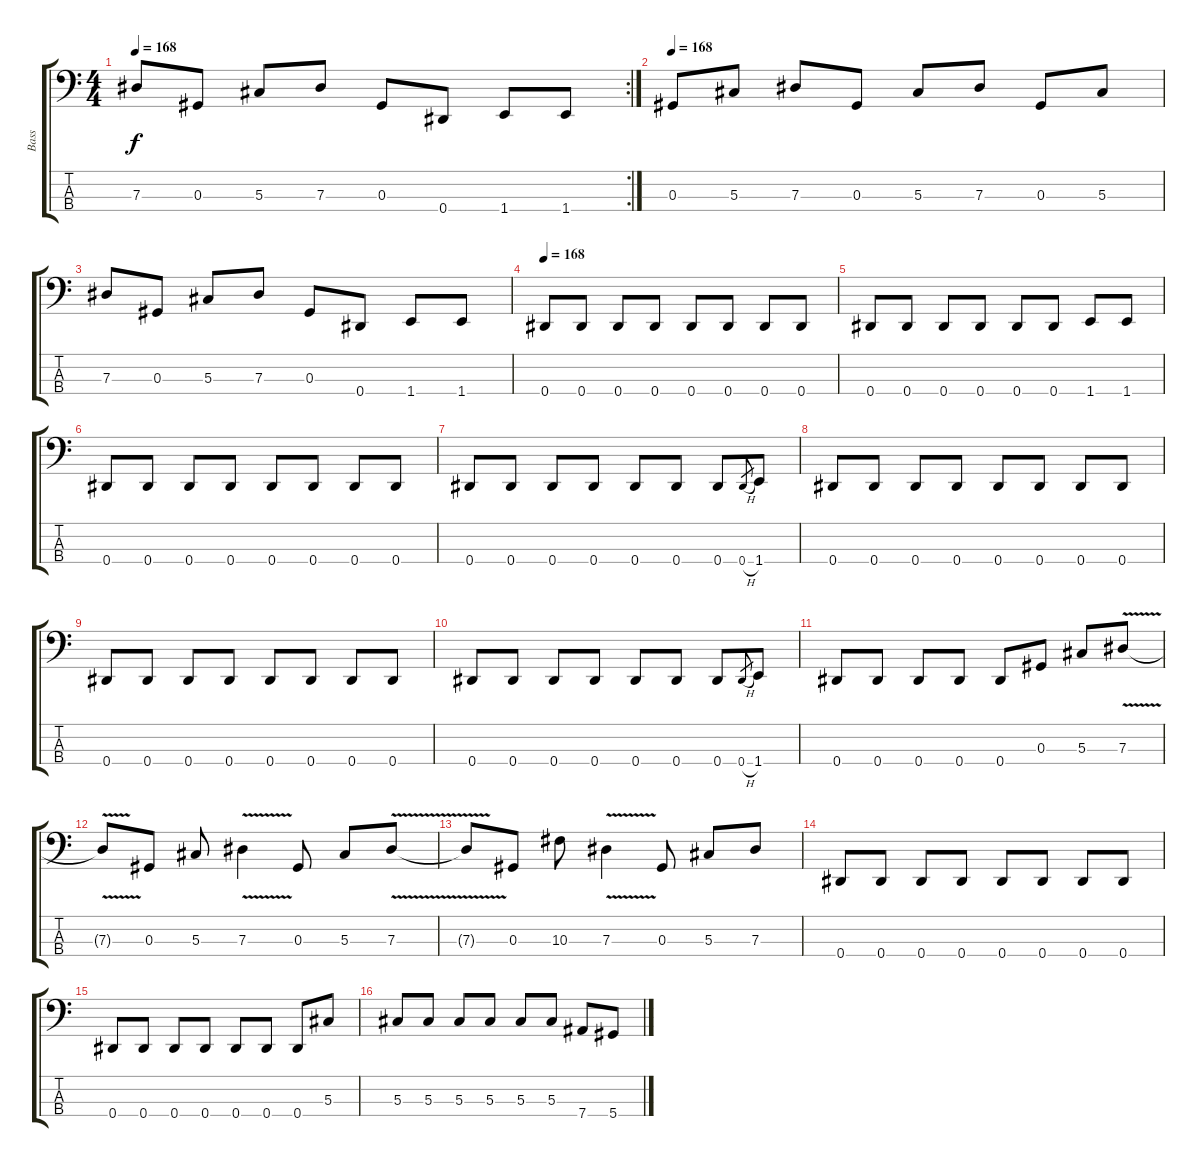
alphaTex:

\track ("Bass" "Bass") {instrument electricbasspick}
\staff {score tabs}
\tuning (Gb2 Db2 Ab1 Eb1) {hide}
\rc 2
\ts (4 4)
\tempo 168
\clef f4
\ks c
7.3.8{dy f} 0.3.8 5.3.8 7.3.8 0.3.8 0.4.8 1.4.8 1.4.8 |
\tempo 168
0.3.8 5.3.8 7.3.8 0.3.8 5.3.8 7.3.8 0.3.8 5.3.8 |
7.3.8 0.3.8 5.3.8 7.3.8 0.3.8 0.4.8 1.4.8 1.4.8 |
\tempo 168
0.4.8 0.4.8 0.4.8 0.4.8 0.4.8 0.4.8 0.4.8 0.4.8 |
0.4.8 0.4.8 0.4.8 0.4.8 0.4.8 0.4.8 1.4.8 1.4.8 |
0.4.8 0.4.8 0.4.8 0.4.8 0.4.8 0.4.8 0.4.8 0.4.8 |
0.4.8 0.4.8 0.4.8 0.4.8 0.4.8 0.4.8 0.4.8 0.4{h}.8{gr} 1.4.8 |
0.4.8 0.4.8 0.4.8 0.4.8 0.4.8 0.4.8 0.4.8 0.4.8 |
0.4.8 0.4.8 0.4.8 0.4.8 0.4.8 0.4.8 0.4.8 0.4.8 |
0.4.8 0.4.8 0.4.8 0.4.8 0.4.8 0.4.8 0.4.8 0.4{h}.8{gr} 1.4.8 |
0.4.8 0.4.8 0.4.8 0.4.8 0.4.8 0.3.8 5.3.8 7.3{v}.8 |
7.3{t}.8 0.3.8 5.3.8 7.3{v}.4 0.3.8 5.3.8 7.3{v}.8 |
7.3{t}.8 0.3.8 10.3.8 7.3{v}.4 0.3.8 5.3.8 7.3.8 |
0.4.8 0.4.8 0.4.8 0.4.8 0.4.8 0.4.8 0.4.8 0.4.8 |
0.4.8 0.4.8 0.4.8 0.4.8 0.4.8 0.4.8 0.4.8 5.3.8 |
5.3.8 5.3.8 5.3.8 5.3.8 5.3.8 5.3.8 7.4.8 5.4.8
